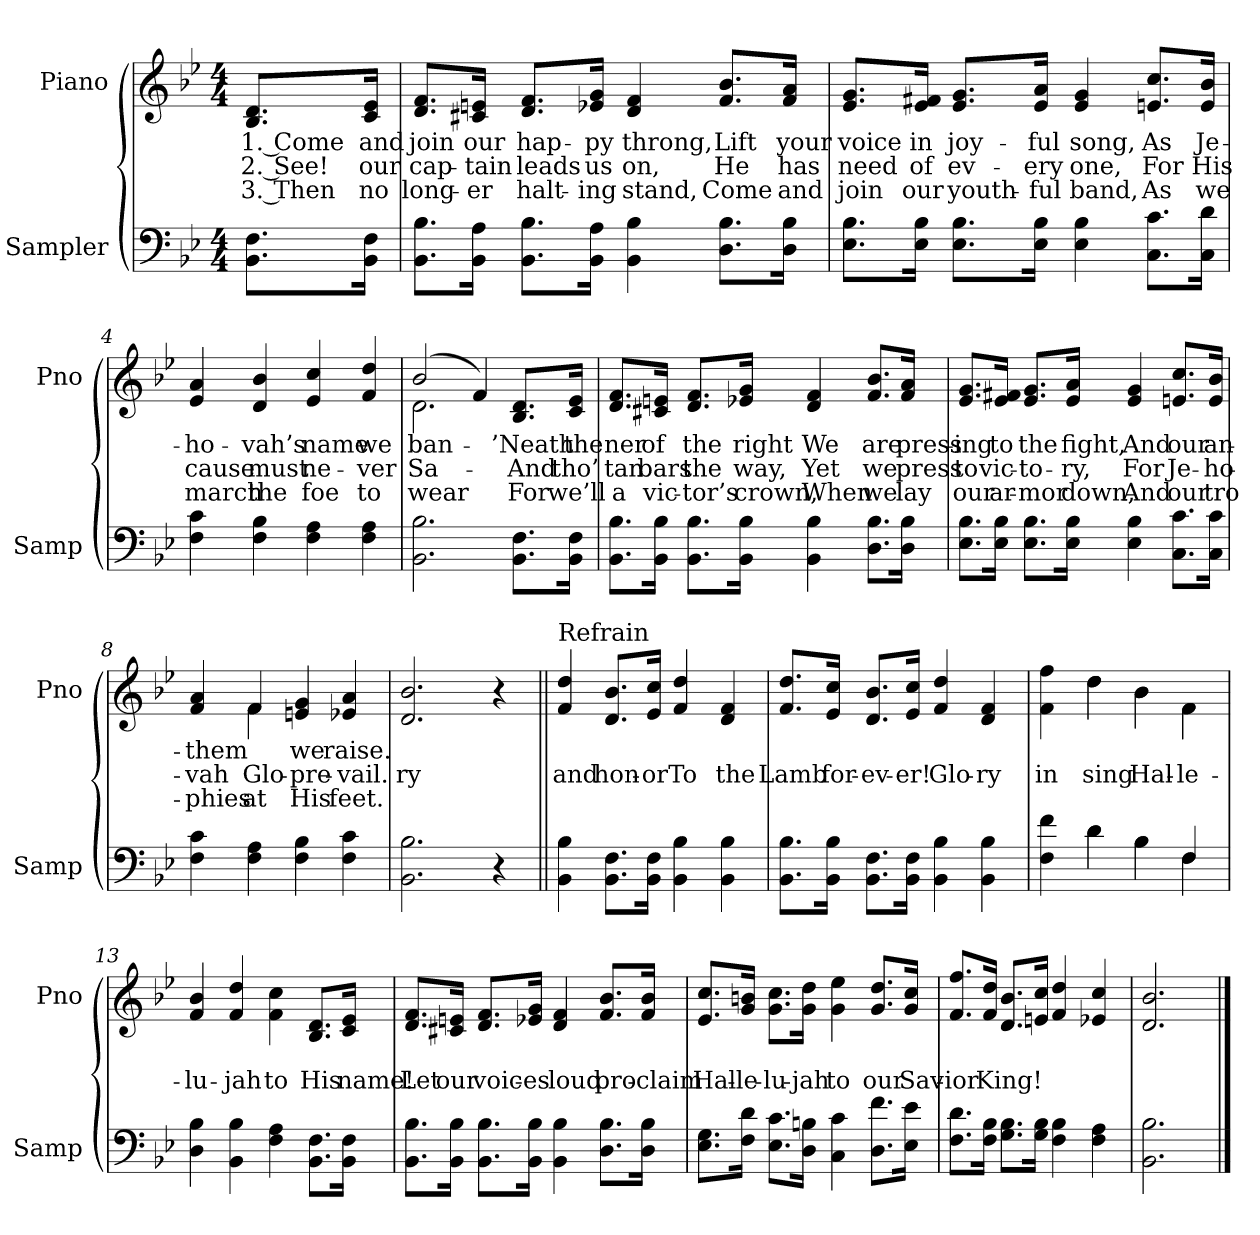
**kern	**kern	**text	**text	**text
*part2	*part1	*part1	*part1	*part1
*staff2	*staff1	*staff1	*staff1	*staff1
*I"Sampler	*I"Piano	*	*	*
*I'Samp	*I'Pno	*	*	*
*clefF4	*clefG2	*	*	*
*k[b-e-]	*k[b-e-]	*	*	*
*B-:	*B-:	*	*	*
*M4/4	*M4/4	*	*	*
=1	=1	=1	=1	=1
8.BB-\ 8.F\L	8.B-/ 8.d/L	1. Come	2. See!	3. Then
16BB-\ 16F\Jk	16c/ 16e-/Jk	and	our	no
=2	=2	=2	=2	=2
8.BB-\ 8.B-\L	8.d/ 8.f/L	join	cap-	long-
16BB-\ 16A\Jk	16c#X/ 16en/Jk	our	-tain	-er
8.BB-\ 8.B-\L	8.d/ 8.f/L	hap-	leads	halt-
16BB-\ 16A\Jk	16e-X/ 16g/Jk	-py	us	-ing
4BB- 4B-	4d 4f	throng,	on,	stand,
8.D\ 8.B-\L	8.f/ 8.b-/L	Lift	He	Come
16D\ 16B-\Jk	16f/ 16a/Jk	your	has	and
=3	=3	=3	=3	=3
8.E-\ 8.B-\L	8.e-/ 8.g/L	voice	need	join
16E-\ 16B-\Jk	16e-/ 16f#X/Jk	in	of	our
8.E-\ 8.B-\L	8.e-/ 8.g/L	joy-	ev-	youth-
16E-\ 16B-\Jk	16e-/ 16a/Jk	-ful	-ery	-ful
4E- 4B-	4e- 4g	song,	one,	band,
8.C\ 8.c\L	8.en/ 8.cc/L	As	For	As
16C\ 16d\Jk	16e/ 16b-/Jk	Je-	His	we
=4	=4	=4	=4	=4
4F 4c	4e- 4a	-ho-	cause	march
4F 4B-	4d 4b-	-vah’s	must	the
4F 4A	4e- 4cc	name	ne-	foe
4F 4A	4f 4dd	we	-ver	to
=5	=5	=5	=5	=5
*	*^	*	*	*
2.BB- 2.B-	(2b-/	2.d	ban-	Sa-	wear
.	4f)	.	.	.	.
8.BB-\ 8.F\L	8.B-/ 8.d/L	4ryy	’Neath	And	For
16BB-\ 16F\Jk	16c/ 16e-/Jk	.	the	tho’	we’ll
*	*v	*v	*	*	*
=6	=6	=6	=6	=6
8.BB-\ 8.B-\L	8.d/ 8.f/L	-ner	-tan	a
16BB-\ 16B-\Jk	16c#X/ 16en/Jk	of	bars	vic-
8.BB-\ 8.B-\L	8.d/ 8.f/L	the	the	-tor’s
16BB-\ 16B-\Jk	16e-X/ 16g/Jk	right	way,	crown,
4BB- 4B-	4d 4f	We	Yet	When
8.D\ 8.B-\L	8.f/ 8.b-/L	are	we	we
16D\ 16B-\Jk	16f/ 16a/Jk	press-	press	lay
=7	=7	=7	=7	=7
8.E-\ 8.B-\L	8.e-/ 8.g/L	-ing	to	our
16E-\ 16B-\Jk	16e-/ 16f#X/Jk	to	vic-	ar-
8.E-\ 8.B-\L	8.e-/ 8.g/L	the	-to-	-mor
16E-\ 16B-\Jk	16e-/ 16a/Jk	fight,	-ry,	down,
4E- 4B-	4e- 4g	And	For	And
8.C\ 8.c\L	8.en/ 8.cc/L	our	Je-	our
16C\ 16c\Jk	16e/ 16b-/Jk	an-	-ho-	tro-
=8	=8	=8	=8	=8
*	*^	*	*	*
4F 4c	4f 4a	4ryy	-them	-vah	-phies
4F 4A	4f/	4f	.	Glo-	at
4F 4B-	4en 4g	2ryy	we	pre-	His
4F 4c	4e-X 4a	.	raise.	-vail.	feet.
*	*v	*v	*	*	*
=9	=9	=9	=9	=9
2.BB- 2.B-	2.d 2.b-	.	-ry	.
4r	4r	.	.	.
=10||	=10||	=10||	=10||	=10||
!	!LO:TX:t=Refrain	!	!	!
4BB- 4B-	4f 4dd	.	and	.
8.BB-\ 8.F\L	8.d/ 8.b-/L	.	hon-	.
16BB-\ 16F\Jk	16e-/ 16cc/Jk	.	-or	.
4BB- 4B-	4f 4dd	.	To	.
4BB- 4B-	4d 4f	.	the	.
=11	=11	=11	=11	=11
8.BB-\ 8.B-\L	8.f/ 8.dd/L	.	Lamb	.
16BB-\ 16B-\Jk	16e-/ 16cc/Jk	.	for-	.
8.BB-\ 8.F\L	8.d/ 8.b-/L	.	-ev-	.
16BB-\ 16F\Jk	16e-/ 16cc/Jk	.	-er!	.
4BB- 4B-	4f 4dd	.	Glo-	.
4BB- 4B-	4d 4f	.	-ry	.
=12	=12	=12	=12	=12
*^	*^	*	*	*
4F 4f	4ryy	4f 4ff	4ryy	.	in	.
4d\	4d	4dd\	4dd	.	sing	.
4B-\	4B-	4b-\	4b-	.	Hal-	.
4F/	4F	4f\	4f	.	-le-	.
*v	*v	*	*	*	*	*
*	*v	*v	*	*	*
=13	=13	=13	=13	=13
4D 4B-	4f 4b-	.	-lu-	.
4BB- 4B-	4f 4dd	.	-jah	.
4F 4A	4f\ 4cc\	.	to	.
8.BB-\ 8.F\L	8.B-/ 8.d/L	.	His	.
16BB-\ 16F\Jk	16c/ 16e-/Jk	.	name!	.
=14	=14	=14	=14	=14
8.BB-\ 8.B-\L	8.d/ 8.f/L	.	Let	.
16BB-\ 16B-\Jk	16c#X/ 16en/Jk	.	our	.
8.BB-\ 8.B-\L	8.d/ 8.f/L	.	voic-	.
16BB-\ 16B-\Jk	16e-X/ 16g/Jk	.	-es	.
4BB- 4B-	4d 4f	.	loud	.
8.D\ 8.B-\L	8.f/ 8.b-/L	.	pro-	.
16D\ 16B-\Jk	16f/ 16b-/Jk	.	-claim	.
=15	=15	=15	=15	=15
8.E-\ 8.G\L	8.e-/ 8.cc/L	.	Hal-	.
16F\ 16d\Jk	16g/ 16bn/Jk	.	-le-	.
8.E-\ 8.c\L	8.g\ 8.cc\L	.	-lu-	.
16D\ 16Bn\Jk	16g\ 16dd\Jk	.	-jah	.
4C 4c	4g 4ee-	.	to	.
8.D\ 8.f\L	8.g/ 8.dd/L	.	our	.
16E-\ 16e-\Jk	16g/ 16cc/Jk	.	Sav-	.
=16	=16	=16	=16	=16
8.F\ 8.d\L	8.f/ 8.ff/L	.	-ior	.
16F\ 16B-\Jk	16f/ 16dd/Jk	.	King!	.
8.G\ 8.B-\L	8.d/ 8.b-/L	.	.	.
16G\ 16B-\Jk	16en/ 16cc/Jk	.	.	.
4F 4B-	4f 4dd	.	.	.
4F 4A	4e-X 4cc	.	.	.
=17	=17	=17	=17	=17
2.BB- 2.B-	2.d 2.b-	.	.	.
==	==	==	==	==
*-	*-	*-	*-	*-
